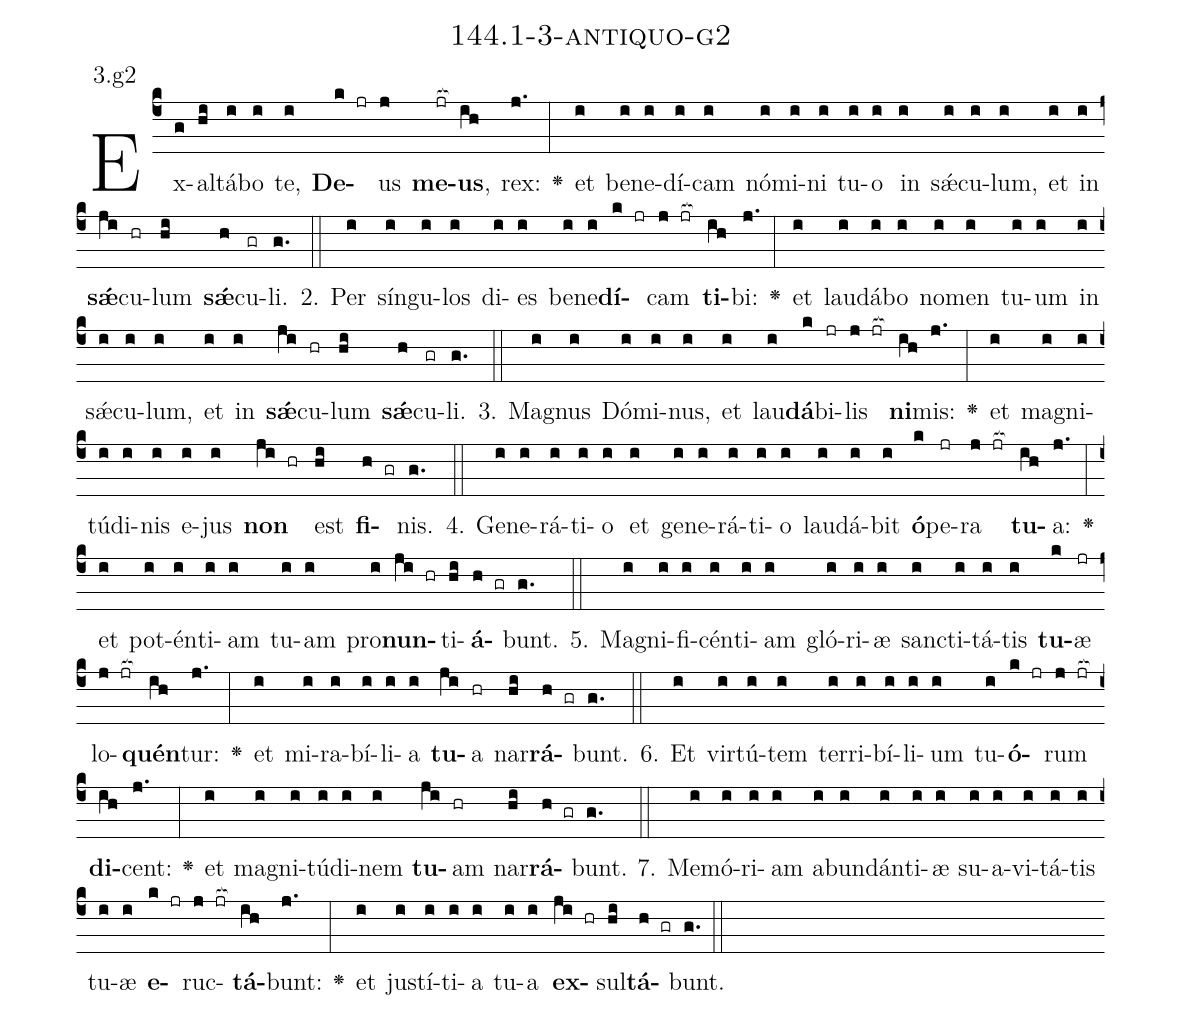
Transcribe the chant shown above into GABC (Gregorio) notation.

name: 144.1-3-antiquo-g2;
annotation: 3.g2;
%%
(c4)Ex(g)al(hi)tá(i)bo(i) te,(i) <b>De</b>(k jr)us(j) <b>me</b>(jr[ocb:1{])<b>us</b>,(ih[ocb:0}]) rex:(j.) <v>\greheightstar</v>(:) et(i) be(i)ne(i)dí(i)cam(i) nó(i)mi(i)ni(i) tu(i)o(i) in(i) sǽ(i)cu(i)lum,(i) et(i) in(i) <b>sǽ</b>(ji)cu(hr)lum(hi) <b>sǽ</b>(h)cu(gr)li.(g.) (::)
2. Per(i) sín(i)gu(i)los(i) di(i)es(i) be(i)ne(i)<b>dí</b>(k jr)cam(j jr[ocb:1{]) <b>ti</b>(ih[ocb:0}])bi:(j.) <v>\greheightstar</v>(:) et(i) lau(i)dá(i)bo(i) no(i)men(i) tu(i)um(i) in(i) sǽ(i)cu(i)lum,(i) et(i) in(i) <b>sǽ</b>(ji)cu(hr)lum(hi) <b>sǽ</b>(h)cu(gr)li.(g.) (::)
3. Ma(i)gnus(i) Dó(i)mi(i)nus,(i) et(i) lau(i)<b>dá</b>(k)bi(jr)lis(j jr[ocb:1{]) <b>ni</b>(ih[ocb:0}])mis:(j.) <v>\greheightstar</v>(:) et(i) ma(i)gni(i)tú(i)di(i)nis(i) e(i)jus(i) <b>non</b>(ji hr) est(hi) <b>fi</b>(h gr)nis.(g.) (::)
4. Ge(i)ne(i)rá(i)ti(i)o(i) et(i) ge(i)ne(i)rá(i)ti(i)o(i) lau(i)dá(i)bit(i) <b>ó</b>(k)pe(jr)ra(j jr[ocb:1{]) <b>tu</b>(ih[ocb:0}])a:(j.) <v>\greheightstar</v>(:) et(i) pot(i)én(i)ti(i)am(i) tu(i)am(i) pro(i)<b>nun</b>(ji hr)ti(hi)<b>á</b>(h gr)bunt.(g.) (::)
5. Ma(i)gni(i)fi(i)cén(i)ti(i)am(i) gló(i)ri(i)æ(i) sanc(i)ti(i)tá(i)tis(i) <b>tu</b>(k)æ(jr) lo(j jr[ocb:1{])<b>quén</b>(ih[ocb:0}])tur:(j.) <v>\greheightstar</v>(:) et(i) mi(i)ra(i)bí(i)li(i)a(i) <b>tu</b>(ji)a(hr) nar(hi)<b>rá</b>(h gr)bunt.(g.) (::)
6. Et(i) vir(i)tú(i)tem(i) ter(i)ri(i)bí(i)li(i)um(i) tu(i)<b>ó</b>(k jr)rum(j jr[ocb:1{]) <b>di</b>(ih[ocb:0}])cent:(j.) <v>\greheightstar</v>(:) et(i) ma(i)gni(i)tú(i)di(i)nem(i) <b>tu</b>(ji)am(hr) nar(hi)<b>rá</b>(h gr)bunt.(g.) (::)
7. Me(i)mó(i)ri(i)am(i) ab(i)un(i)dán(i)ti(i)æ(i) su(i)a(i)vi(i)tá(i)tis(i) tu(i)æ(i) <b>e</b>(k jr)ruc(j jr[ocb:1{])<b>tá</b>(ih[ocb:0}])bunt:(j.) <v>\greheightstar</v>(:) et(i) jus(i)tí(i)ti(i)a(i) tu(i)a(i) <b>ex</b>(ji hr)sul(hi)<b>tá</b>(h gr)bunt.(g.) (::)
